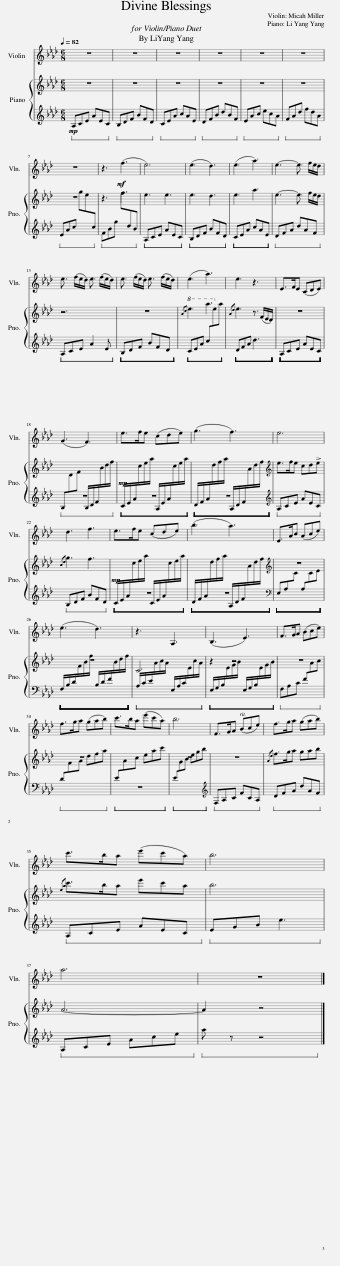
X:1
%%score 1 { 2 | 3 }
L:1/8
Q:1/4=82
M:6/8
I:linebreak $
K:Ab
V:1 treble
V:2 treble
V:3 treble
V:1
 z6 | z6 | z6 | z6 | z6 | %5
 z6 |$ z6 | z3!mf! (f3 | e6) | (e3 d3) | %10
 (e3 a3) | e3- e3/2 f/e/d/ |$ e3/2 (f/e/d/) e3/2 (f/e/d/) | e3/2 (f/e/d/) e3/2 (f/e/d/) | (e3 a3) | %15
 e3 z3 |[Q:1/4=82] E>FE (CDE) |$ (G3 F3) | e>fe (cde) | (g3 f3) | %20
 e6 |$ d3 f3 | e>fe (cde) | (b3 a3) | E>Ac (Ace) |$ %25
 (e3 d3) | z3 A,3 | (B,3 E3) | F>GA (Bce) |$ f>ga (gab) | %30
 c'>ba (e'c'a) | b6 | F>GA[Q:1/4=77] (Bce) |[Q:1/4=70] f>ga[Q:1/4=64] (g[Q:1/4=60]a[Q:1/4=55]b) |$[Q:1/4=74] c'>ba[Q:1/4=67] (e'c'[Q:1/4=55]a) | %35
 b6[Q:1/4=47] |$ a6 | z6 |] %38
V:2
 z6 | z6 | z6 | z6 | z6 | %5
 z6 |$ z6 | z3 f3 | e3 e3 | e3 d3 | %10
 e3 a3 | e3- e3/2 f/e/d/ |$ z6 | z6 |!8va(!{/ac'} e'3 a'3!8va)! | %15
{/Ad} e3 z3/2 (F/E/D/) | z6 |$[I:staff +1] B,[I:staff -1]DF[I:staff +1] B,/D/F/[I:staff -1]B/d/f/ |!mp![I:staff +1] C/E/A/[I:staff -1]c/e/a/[I:staff +1] A,/E/A/[I:staff -1]c/e/a/ |[I:staff +1] D/F/A/[I:staff -1]d/f/a/[I:staff +1] A,/D/F/[I:staff -1]A/d/f/ | %20
[K:treble] e>fe cd!>!e |${/Bd} g3 f3 |!mp![I:staff +1] C/E/A/[I:staff -1]c/e/a/[I:staff +1] C/E/A/[I:staff -1]c/e/a/ |[I:staff +1] D/F/A/[I:staff -1]d/f/a/[I:staff +1] A,/D/F/[I:staff -1]A/d/f/ |[K:treble] z6 |$ %25
 z6 | C6 | z2 z4 | z6 |$ z6 | %30
[I:staff +1] E[I:staff -1]Ac eac' | z6 | z6 |{/Ad} f>ga gab |${/ea} c'>ba e'c'a | %35
 b6 |$ A6- | A2 z4 |] %38
V:3
!mp!!ped! A,CE AEC!ped-up! |!ped! B,DF BFD!ped-up! |!ped! CEA cAE!ped-up! |!ped! DFB dBF!ped-up! |!ped! EAc ecA!ped-up! | %5
!ped! FAd fdA!ped-up! |$!ped! EAc[I:staff -1] ge[I:staff +1]c!ped-up! |!ped! FBg[I:staff -1] f[I:staff +1]dB!ped-up! |!ped! A,CE AEC!ped-up! |!ped! B,DF BFD!ped-up! | %10
!ped! CEA cAE!ped-up! |!ped! DFA dAF!ped-up! |$!ped! A,CE A2 E!ped-up! |!ped! B,DF BFD!ped-up! |!ped! CEA c[I:staff -1]ea!ped-up! | %15
!ped![I:staff +1] DFA d3!ped-up! |!ped! A,CE AEC!ped-up! |$!ped! z6!ped-up! |!ped! z6!ped-up! |!ped! z6!ped-up! | %20
[K:treble]!ped! A,CE AEC!ped-up! |$!ped! B,DF BFD!ped-up! |!ped! z6!ped-up! |!ped! z6!ped-up! |[K:bass]!ped! E,A,[I:staff -1]C[I:staff +1] A,[I:staff -1]CE!ped-up! |$ %25
!ped![I:staff +1] F,/B,/D/[I:staff -1]F/B/f/[I:staff +1] B,/D/F/[I:staff -1]B/d/f/!ped-up! |!ped![I:staff +1] A,/C/E/[I:staff -1]A/c/A/[I:staff +1] E,/A,/C/[I:staff -1]E/c/A/!ped-up! |!mp!!ped![I:staff +1] E,/G,/B,/[I:staff -1]E/G/B/[I:staff +1] E,/G,/B,/[I:staff -1]E/G/B/!ped-up! |!ped![I:staff +1] F,A,C F[I:staff -1]Ac!ped-up! |$!ped![I:staff +1] D[I:staff -1]FA dfa!ped-up! | %30
!ped![I:staff +1] z6!ped-up! |!ped! E[I:staff -1]GB egb!ped-up! |[I:staff +1][K:treble]!mp!!ped! F,A,C FCA,!ped-up! |!ped! DFA dAF!ped-up! |$!ped! A,CE AEC!ped-up! | %35
!ped! EGB e3!ped-up! |$!ped! A,CE Ace!ped-up! |!ped! a z z4!ped-up! |] %38
